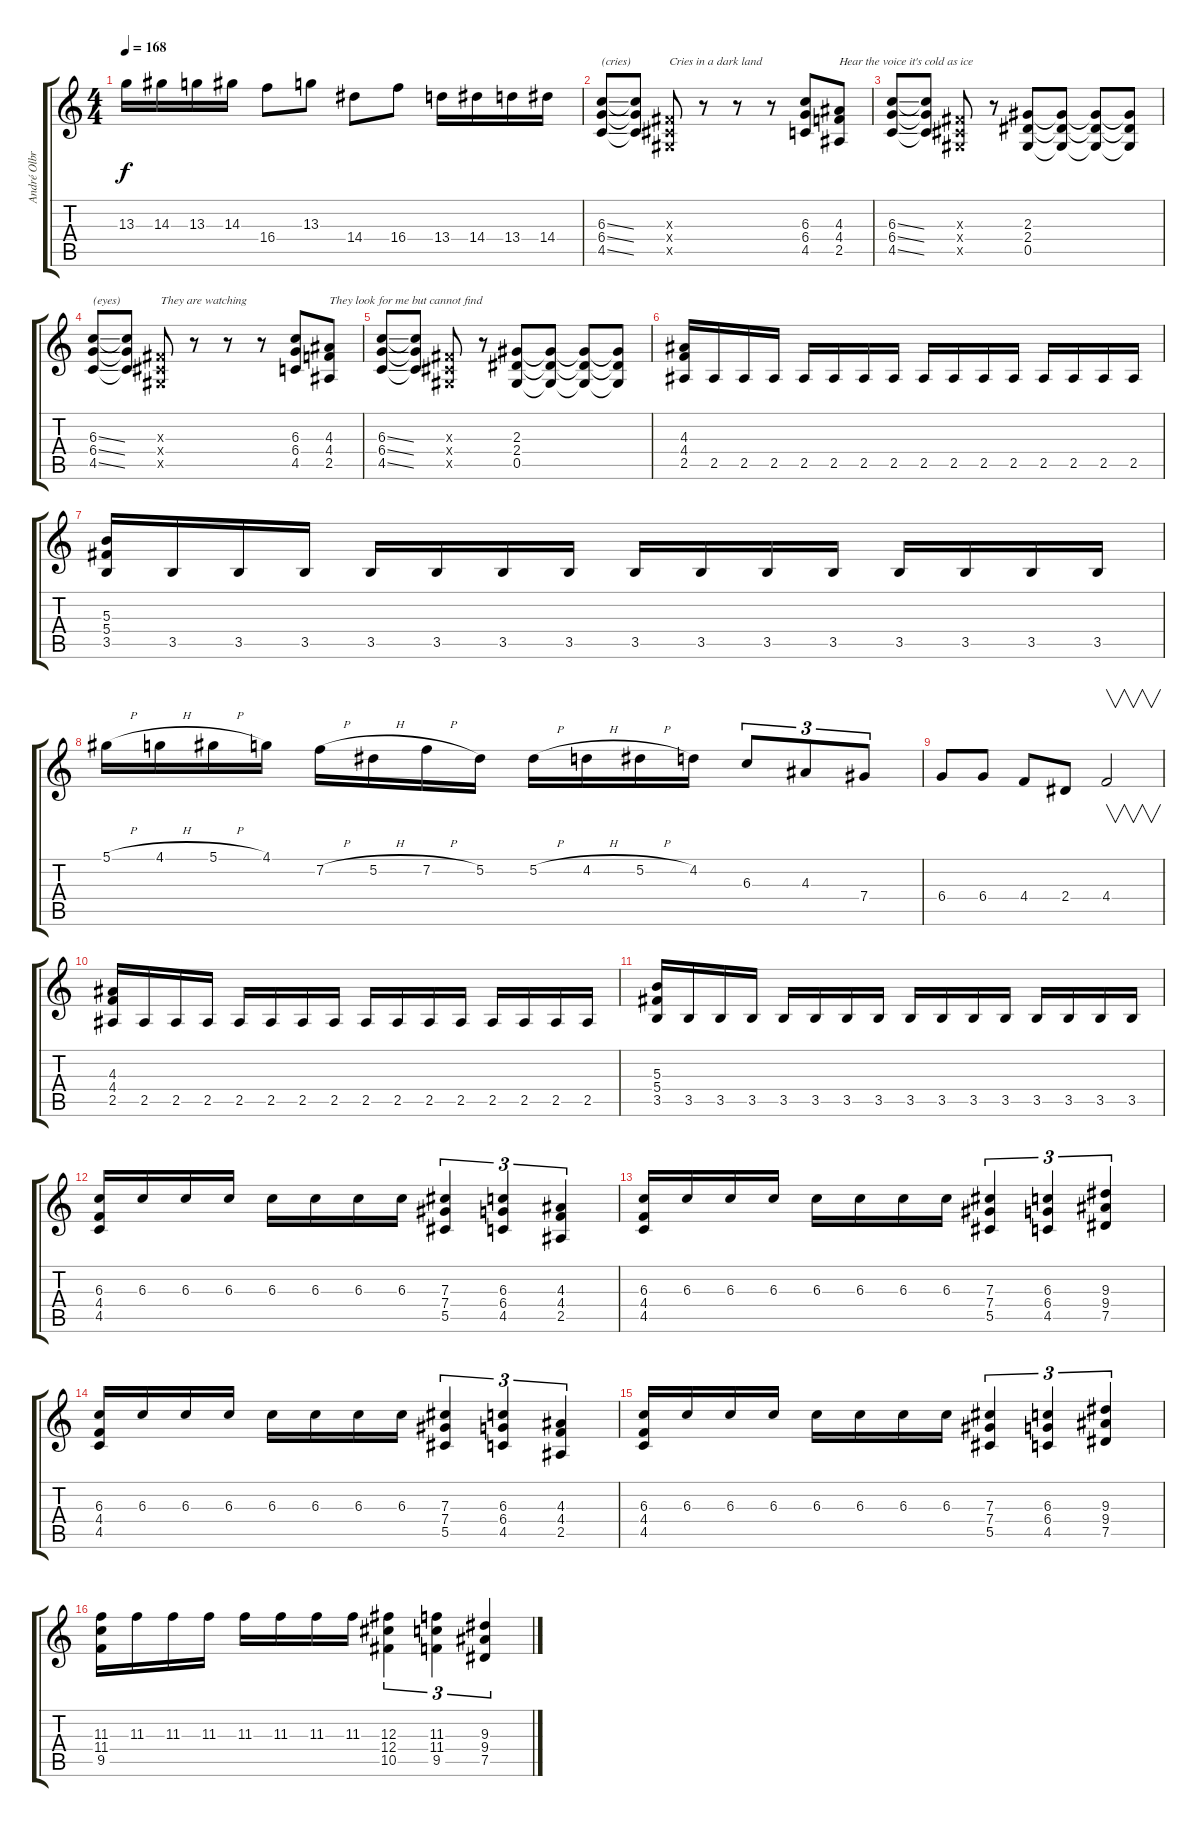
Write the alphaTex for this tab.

\track ("André Olbrich" "André Olbr") {instrument distortionguitar}
\staff {score tabs}
\tuning (Eb4 Bb3 Gb3 Db3 Ab2 Eb2) {hide}
\ts (4 4)
\tempo 168
\clef g2
\ks c
13.3.16{dy f} 14.3.16 13.3.16 14.3.16 16.4.8 13.3.8 14.4.8 16.4.8 13.4.16 14.4.16 13.4.16 14.4.16 |
(6.3{ss} 6.4{ss} 4.5{ss}).8{txt "(cries)"} (6.3{t} 6.4{t} 4.5{t}).8 (0.3{x} 0.4{x} 0.5{x}).8{txt "Cries in a dark land "} r.8 r.8 r.8 (6.3 6.4 4.5).8 (4.3 4.4 2.5).8{txt "Hear the voice it's cold as ice"} |
(6.3{ss} 6.4{ss} 4.5{ss}).8 (6.3{t} 6.4{t} 4.5{t}).8 (0.3{x} 0.4{x} 0.5{x}).8 r.8 (2.3 2.4 0.5).8 (2.3{t} 2.4{t} 0.5{t}).8 (2.3{t} 2.4{t} 0.5{t}).8 (2.3{t} 2.4{t} 0.5{t}).8 |
(6.3{ss} 6.4{ss} 4.5{ss}).8{txt "(eyes)"} (6.3{t} 6.4{t} 4.5{t}).8 (0.3{x} 0.4{x} 0.5{x}).8{txt "They are watching"} r.8 r.8 r.8 (6.3 6.4 4.5).8 (4.3 4.4 2.5).8{txt "They look for me but cannot find"} |
(6.3{ss} 6.4{ss} 4.5{ss}).8 (6.3{t} 6.4{t} 4.5{t}).8 (0.3{x} 0.4{x} 0.5{x}).8 r.8 (2.3 2.4 0.5).8 (2.3{t} 2.4{t} 0.5{t}).8 (2.3{t} 2.4{t} 0.5{t}).8 (2.3{t} 2.4{t} 0.5{t}).8 |
(4.3 4.4 2.5).16 2.5.16 2.5.16 2.5.16 2.5.16 2.5.16 2.5.16 2.5.16 2.5.16 2.5.16 2.5.16 2.5.16 2.5.16 2.5.16 2.5.16 2.5.16 |
(5.3 5.4 3.5).16 3.5.16 3.5.16 3.5.16 3.5.16 3.5.16 3.5.16 3.5.16 3.5.16 3.5.16 3.5.16 3.5.16 3.5.16 3.5.16 3.5.16 3.5.16 |
5.1{h}.16 4.1{h}.16 5.1{h}.16 4.1.16 7.2{h}.16 5.2{h}.16 7.2{h}.16 5.2.16 5.2{h}.16 4.2{h}.16 5.2{h}.16 4.2.16 6.3.8{tu (3 2)} 4.3.8{tu (3 2)} 7.4.8{tu (3 2)} |
6.4.8 6.4.8 4.4.8 2.4.8 4.4.2{v} |
(4.3 4.4 2.5).16 2.5.16 2.5.16 2.5.16 2.5.16 2.5.16 2.5.16 2.5.16 2.5.16 2.5.16 2.5.16 2.5.16 2.5.16 2.5.16 2.5.16 2.5.16 |
(5.3 5.4 3.5).16 3.5.16 3.5.16 3.5.16 3.5.16 3.5.16 3.5.16 3.5.16 3.5.16 3.5.16 3.5.16 3.5.16 3.5.16 3.5.16 3.5.16 3.5.16 |
(6.3 4.4 4.5).16 6.3.16 6.3.16 6.3.16 6.3.16 6.3.16 6.3.16 6.3.16 (7.3 7.4 5.5).4{tu (3 2)} (6.3 6.4 4.5).4{tu (3 2)} (4.3 4.4 2.5).4{tu (3 2)} |
(6.3 4.4 4.5).16 6.3.16 6.3.16 6.3.16 6.3.16 6.3.16 6.3.16 6.3.16 (7.3 7.4 5.5).4{tu (3 2)} (6.3 6.4 4.5).4{tu (3 2)} (9.3 9.4 7.5).4{tu (3 2)} |
(6.3 4.4 4.5).16 6.3.16 6.3.16 6.3.16 6.3.16 6.3.16 6.3.16 6.3.16 (7.3 7.4 5.5).4{tu (3 2)} (6.3 6.4 4.5).4{tu (3 2)} (4.3 4.4 2.5).4{tu (3 2)} |
(6.3 4.4 4.5).16 6.3.16 6.3.16 6.3.16 6.3.16 6.3.16 6.3.16 6.3.16 (7.3 7.4 5.5).4{tu (3 2)} (6.3 6.4 4.5).4{tu (3 2)} (9.3 9.4 7.5).4{tu (3 2)} |
(11.3 11.4 9.5).16 11.3.16 11.3.16 11.3.16 11.3.16 11.3.16 11.3.16 11.3.16 (12.3 12.4 10.5).4{tu (3 2)} (11.3 11.4 9.5).4{tu (3 2)} (9.3 9.4 7.5).4{tu (3 2)}
